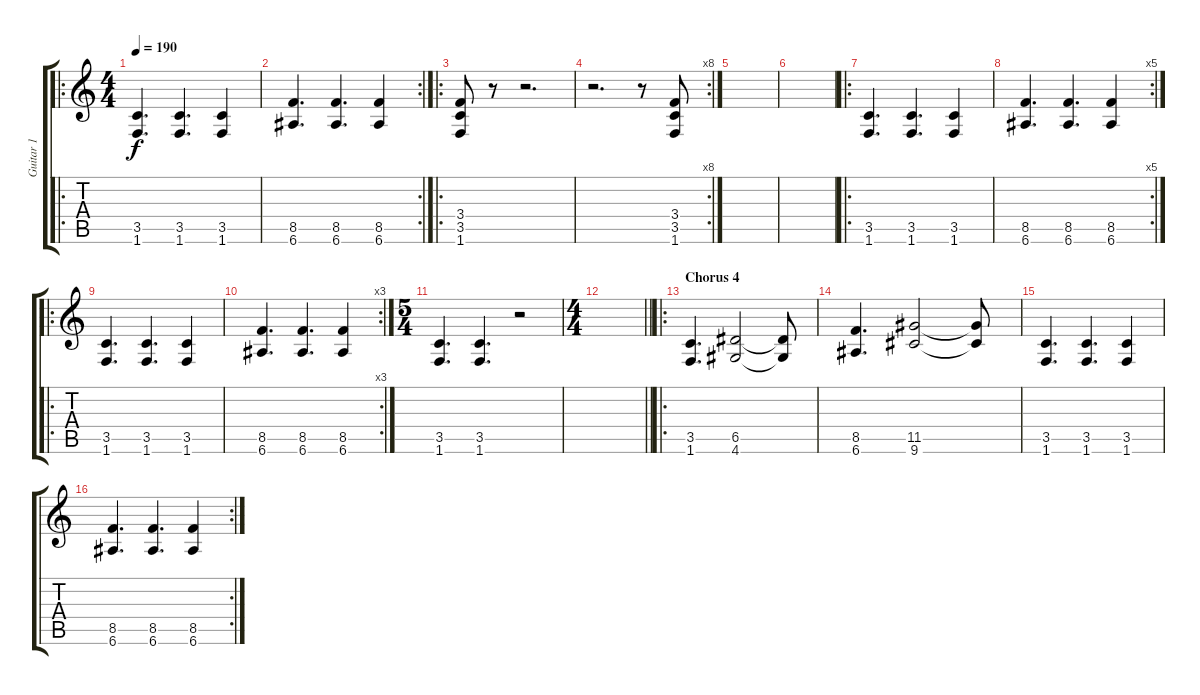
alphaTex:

\track ("Guitar 1" "Guitar 1") {instrument distortionguitar}
\staff {score tabs}
\tuning (E4 B3 G3 D3 A2 E2) {hide}
\ro
\ts (4 4)
\tempo 190
\clef g2
\ks c
(3.5 1.6).4{d dy f} (3.5 1.6).4{d} (3.5 1.6).4 |
\rc 2
(8.5 6.6).4{d} (8.5 6.6).4{d} (8.5 6.6).4 |
\ro
(3.4 3.5 1.6).8 r.8 r.2{d} |
\rc 8
r.2{d} r.8 (3.4 3.5 1.6).8 |
|
|
\ro
(3.5 1.6).4{d} (3.5 1.6).4{d} (3.5 1.6).4 |
\rc 5
(8.5 6.6).4{d} (8.5 6.6).4{d} (8.5 6.6).4 |
\ro
(3.5 1.6).4{d} (3.5 1.6).4{d} (3.5 1.6).4 |
\rc 3
(8.5 6.6).4{d} (8.5 6.6).4{d} (8.5 6.6).4 |
\ts (5 4)
(3.5 1.6).4{d} (3.5 1.6).4{d} r.2 |
\ts (4 4)
\barLineRight lightlight
|
\ro
\section ("" "Chorus 4")
(3.5 1.6).4{d} (6.5 4.6).2 (6.5{t} 4.6{t}).8 |
(8.5 6.6).4{d} (11.5 9.6).2 (11.5{t} 9.6{t}).8 |
(3.5 1.6).4{d} (3.5 1.6).4{d} (3.5 1.6).4 |
\rc 2
(8.5 6.6).4{d} (8.5 6.6).4{d} (8.5 6.6).4
